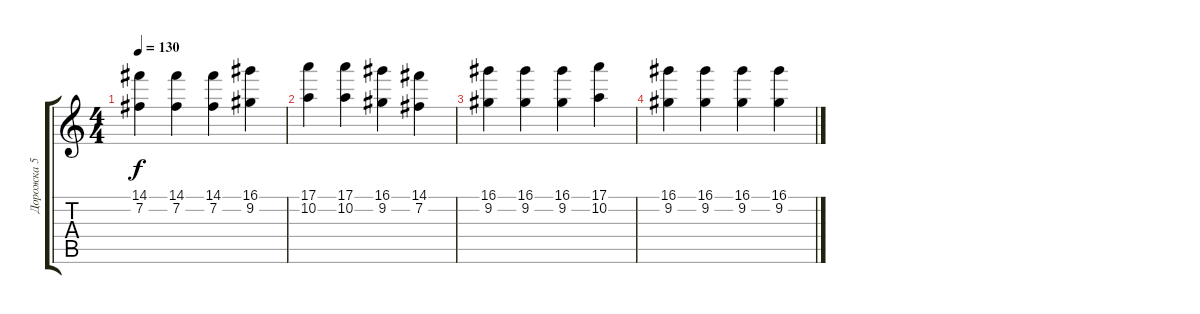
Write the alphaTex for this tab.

\track ("Дорожка 5" "Дорожка 5") {instrument electricguitarjazz}
\staff {score tabs}
\tuning (E4 B3 G3 D3 A2 D2) {hide}
\ts (4 4)
\tempo 130
\clef g2
\ks c
(14.1 7.2).4{dy f} (14.1 7.2).4 (14.1 7.2).4 (16.1 9.2).4 |
(17.1 10.2).4 (17.1 10.2).4 (16.1 9.2).4 (14.1 7.2).4 |
(16.1 9.2).4 (16.1 9.2).4 (16.1 9.2).4 (17.1 10.2).4 |
(16.1 9.2).4 (16.1 9.2).4 (16.1 9.2).4 (16.1 9.2).4
